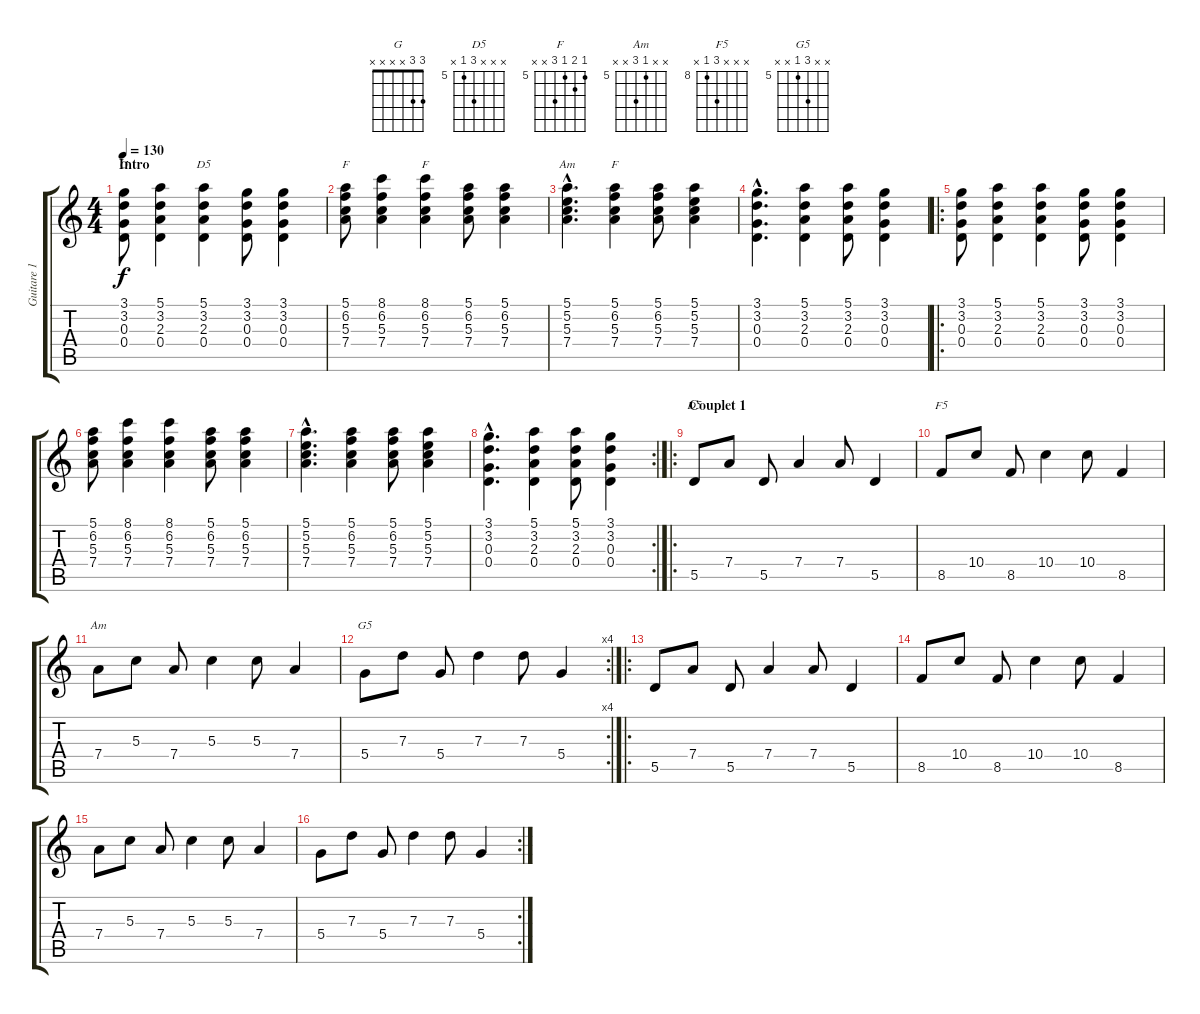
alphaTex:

\track ("Guitare 1" "Guitare 1") {instrument electricguitarjazz}
\staff {score tabs}
\tuning (E4 B3 G3 D3 A2 E2) {hide}
\chord ("G" 3 3 x x x x)
\chord ("D5" 5 3 2 0 x x)
\chord ("F" 5 6 5 x x x) {firstfret 5}
\chord ("F" 8 6 5 x x x) {firstfret 5}
\chord ("Am" 5 5 5 7 0 8) {firstfret 5}
\chord ("F" 5 6 5 7 x x) {firstfret 5}
\chord ("D5" x x x 7 5 x) {firstfret 5}
\chord ("F5" x x x 10 8 x) {firstfret 8}
\chord ("Am" x x 5 7 x x) {firstfret 5}
\chord ("G5" x x 7 5 x x) {firstfret 5}
\ts (4 4)
\section ("" "Intro")
\tempo 130
\clef g2
\ks c
(3.1 3.2 0.3 0.4).8{ch "G" dy f instrument electricguitarjazz} (5.1 3.2 2.3 0.4).4 (5.1 3.2 2.3 0.4).4{ch "D5"} (3.1 3.2 0.3 0.4).8 (3.1 3.2 0.3 0.4).4 |
(5.1 6.2 5.3 7.4).8{ch "F"} (8.1 6.2 5.3 7.4).4 (8.1 6.2 5.3 7.4).4{ch "F"} (5.1 6.2 5.3 7.4).8 (5.1 6.2 5.3 7.4).4 |
(5.1{hac} 5.2{hac} 5.3 7.4{hac}).4{d ch "Am"} (5.1 6.2 5.3 7.4).4{ch "F"} (5.1 6.2 5.3 7.4).8 (5.1 5.2 5.3 7.4).4 |
(3.1{hac} 3.2{hac} 0.3{hac} 0.4{hac}).4{d} (5.1 3.2 2.3 0.4).4 (5.1 3.2 2.3 0.4).8 (3.1 3.2 0.3 0.4).4 |
\ro
(3.1 3.2 0.3 0.4).8 (5.1 3.2 2.3 0.4).4 (5.1 3.2 2.3 0.4).4 (3.1 3.2 0.3 0.4).8 (3.1 3.2 0.3 0.4).4 |
(5.1 6.2 5.3 7.4).8 (8.1 6.2 5.3 7.4).4 (8.1 6.2 5.3 7.4).4 (5.1 6.2 5.3 7.4).8 (5.1 6.2 5.3 7.4).4 |
(5.1{hac} 5.2{hac} 5.3 7.4{hac}).4{d} (5.1 6.2 5.3 7.4).4 (5.1 6.2 5.3 7.4).8 (5.1 5.2 5.3 7.4).4 |
\rc 2
(3.1{hac} 3.2{hac} 0.3{hac} 0.4{hac}).4{d} (5.1 3.2 2.3 0.4).4 (5.1 3.2 2.3 0.4).8 (3.1 3.2 0.3 0.4).4 |
\ro
\section ("" "Couplet 1")
5.5.8{ch "D5" volume 16} 7.4.8 5.5.8 7.4.4 7.4.8 5.5.4 |
8.5.8{ch "F5"} 10.4.8 8.5.8 10.4.4 10.4.8 8.5.4 |
7.4.8{ch "Am"} 5.3.8 7.4.8 5.3.4 5.3.8 7.4.4 |
\rc 4
5.4.8{ch "G5"} 7.3.8 5.4.8 7.3.4 7.3.8 5.4.4 |
\ro
5.5.8 7.4.8 5.5.8 7.4.4 7.4.8 5.5.4 |
8.5.8 10.4.8 8.5.8 10.4.4 10.4.8 8.5.4 |
7.4.8 5.3.8 7.4.8 5.3.4 5.3.8 7.4.4 |
\rc 2
5.4.8 7.3.8 5.4.8 7.3.4 7.3.8 5.4.4
